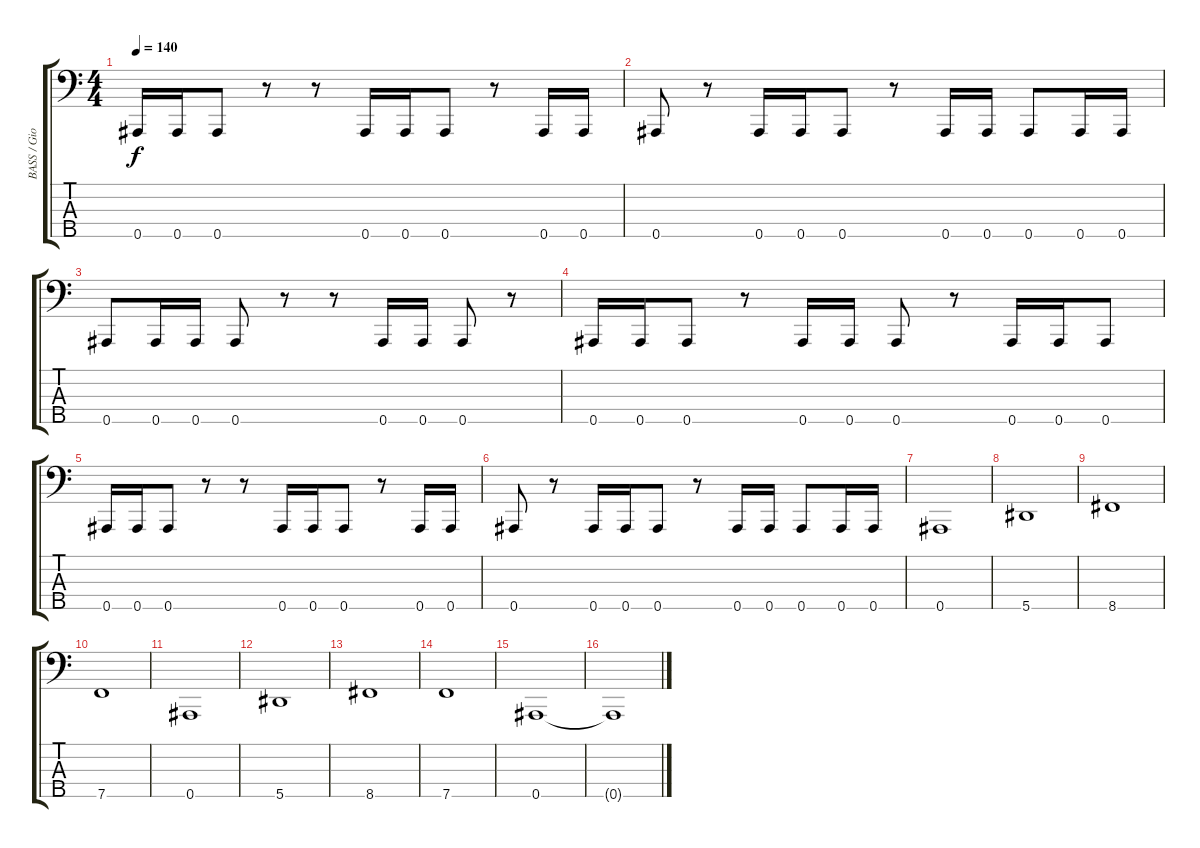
\track ("BASS / Gio" "BASS / Gio") {instrument electricbassfinger}
\staff {score tabs}
\tuning (Gb2 Db2 Ab1 Eb1 Bb0) {hide}
\ts (4 4)
\tempo 140
\clef f4
\ks c
0.5.16{dy f} 0.5.16 0.5.8 r.8 r.8 0.5.16 0.5.16 0.5.8 r.8 0.5.16 0.5.16 |
0.5.8 r.8 0.5.16 0.5.16 0.5.8 r.8 0.5.16 0.5.16 0.5.8 0.5.16 0.5.16 |
0.5.8 0.5.16 0.5.16 0.5.8 r.8 r.8 0.5.16 0.5.16 0.5.8 r.8 |
0.5.16 0.5.16 0.5.8 r.8 0.5.16 0.5.16 0.5.8 r.8 0.5.16 0.5.16 0.5.8 |
0.5.16 0.5.16 0.5.8 r.8 r.8 0.5.16 0.5.16 0.5.8 r.8 0.5.16 0.5.16 |
0.5.8 r.8 0.5.16 0.5.16 0.5.8 r.8 0.5.16 0.5.16 0.5.8 0.5.16 0.5.16 |
0.5.1 |
5.5.1 |
8.5.1 |
7.5.1 |
0.5.1 |
5.5.1 |
8.5.1 |
7.5.1 |
0.5.1 |
0.5{t}.1
